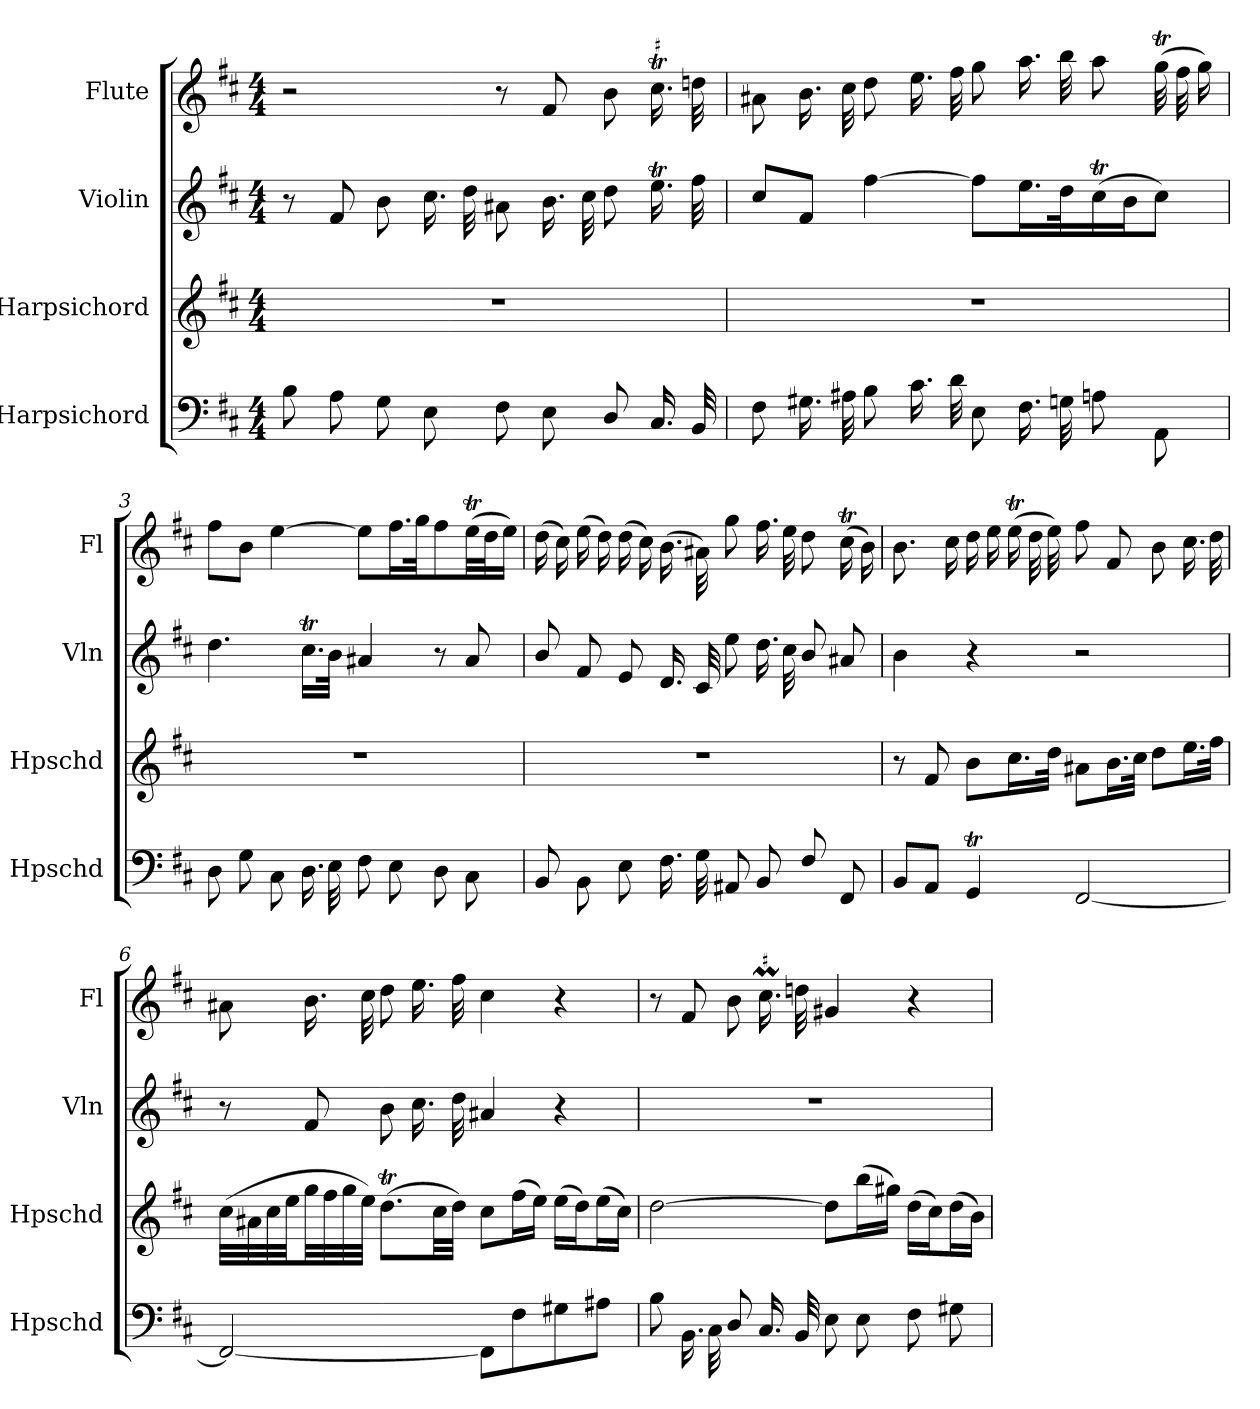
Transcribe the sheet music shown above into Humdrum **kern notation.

**kern	**kern	**kern	**kern
*part4	*part3	*part2	*part1
*staff4	*staff3	*staff2	*staff1
*I"Harpsichord	*I"Harpsichord	*I"Violin	*I"Flute
*I'Hpschd	*I'Hpschd	*I'Vln	*I'Fl
*clefF4	*clefG2	*clefG2	*clefG2
*k[f#c#]	*k[f#c#]	*k[f#c#]	*k[f#c#]
*b:	*b:	*b:	*b:
*M4/4	*M4/4	*M4/4	*M4/4
*MM24	*MM24	*MM24	*MM24
=1	=1	=1	=1
8B\	1r	8r	2r
8A\	.	8f#/	.
8G\	.	8b\	.
8E\	.	16.cc#\	.
.	.	32dd\	.
8F#\	.	8a#X\	8r
8E\	.	16.b\	8f#/
.	.	32cc#\	.
8D/	.	8dd\	8b\
!	!	!	!LO:TR:acc=#
16.C#/	.	16.eeT\	16.cc#T\
32BB/	.	32ff#\	32ddn\
=2	=2	=2	=2
8F#\	1r	8cc#/L	8a#X\
16.G#X\	.	8f#/J	16.b\
32A#X\	.	.	32cc#\
8B\	.	[4ff#\	8dd\
16.c#\	.	.	16.ee\
32d\	.	.	32ff#\
8E\	.	8ff#\L]	8gg\
16.F#\	.	16.ee\L	16.aa\
32Gn\	.	32dd\K	32bb\
8An\	.	(16cc#t\	8aa\
.	.	16b\J	.
8AA\	.	8cc#\J)	(32ggT\
.	.	.	32ff#\
.	.	.	16gg\)
=3	=3	=3	=3
8D\	1r	4.dd\	8ff#\L
8G\	.	.	8b\J
8C#\	.	.	[4ee\
16.D\	.	16.cc#t\LL	.
32E\	.	32b\JJk	.
8F#\	.	4a#X/	8ee\L]
8E\	.	.	16.ff#\L
.	.	.	32gg\JK
8D\	.	8r	8ff#\
8C#\	.	8a#/	(32eeT\LL
.	.	.	32dd\J
.	.	.	16ee\JJ)
=4	=4	=4	=4
8BB/	1r	8b/	(16dd\
.	.	.	16cc#\)
8BB\	.	8f#/	(16ee\
.	.	.	16dd\)
8E\	.	8e/	(16dd\
.	.	.	16cc#\)
16.F#\	.	16.d/	(16.b\
32G\	.	32c#/	32a#X\)
8AA#X/	.	8ee\	8gg\
8BB/	.	16.dd\	16.ff#\
.	.	32cc#\	32ee\
8F#/	.	8b/	8dd\
8FF#/	.	8a#X/	(16cc#t\
.	.	.	16b\)
=5	=5	=5	=5
8BB/L	8r	4b\	8.b\
8AA/J	8f#/	.	.
.	.	.	16cc#\
4GGT/	8b\L	4r	16dd\
.	.	.	16ee\
.	16.cc#\L	.	(16eeT\
.	.	.	32dd\
.	32dd\JJk	.	32ee\)
[2FF#/	8a#X\L	2r	8ff#\
.	16.b\L	.	8f#/
.	32cc#\JJk	.	.
.	8dd\L	.	8b\
.	16.ee\L	.	16.cc#\
.	32ff#\JJk	.	32dd\
=6	=6	=6	=6
2FF#/_	(32cc#\LLL	8r	8a#X\
.	32a#X\	.	.
.	32cc#\	.	.
.	32ee\JJ	.	.
.	32gg\LL	8f#/	16.b\
.	32ff#\	.	.
.	32gg\	.	.
.	32ee\JJJ)	.	32cc#\
.	(8.ddT\L	8b\	8dd\
.	.	16.cc#\	16.ee\
.	32cc#\LL	.	.
.	32dd\JJJ)	32dd\	32ff#\
8FF#\L]	8cc#\L	4a#X/	4cc#\
8F#\	(16ff#\L	.	.
.	16ee\JJ)	.	.
8G#X\	(16ee\LL	4r	4r
.	16dd\J)	.	.
8A#X\J	(16ee\L	.	.
.	16cc#\JJ)	.	.
=7	=7	=7	=7
8B\	[2dd\	1r	8r
16.BB\	.	.	8f#/
32C#\	.	.	.
8D/	.	.	8b\
!	!	!	!LO:MOR:acc=#
16.C#/	.	.	16.cc#M\
32BB/	.	.	32ddn\
8E\	8dd\L]	.	4g#X/
8E\	(16bb\L	.	.
.	16gg#X\JJ)	.	.
8F#\	(16dd\LL	.	4r
.	16cc#\J)	.	.
8G#X\	(16dd\L	.	.
.	16b\JJ)	.	.
=	=	=	=
*-	*-	*-	*-
